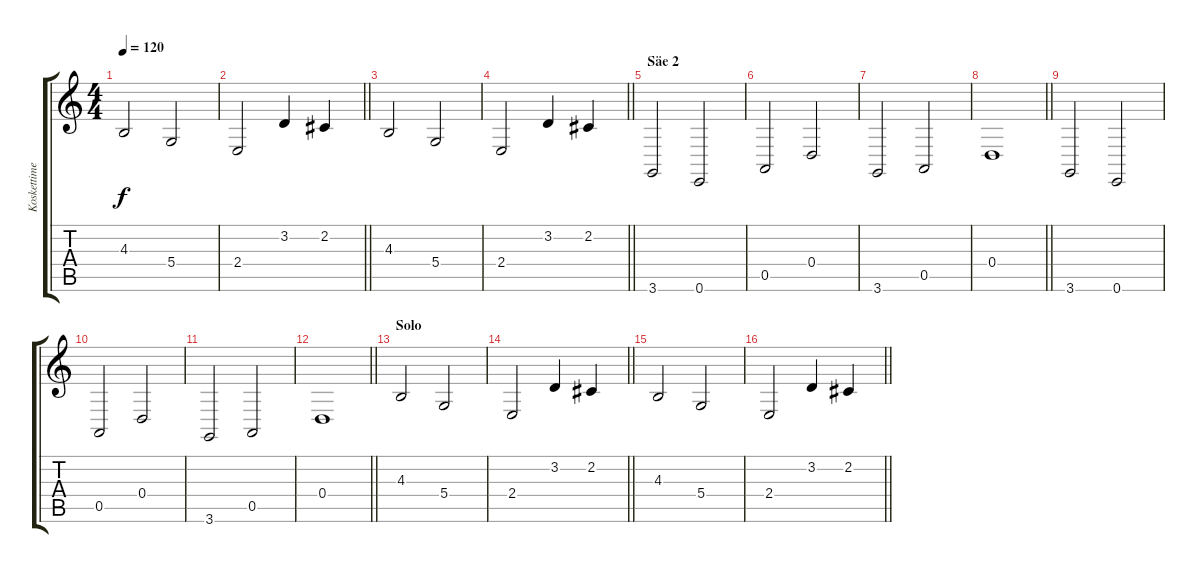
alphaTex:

\track ("Koskettimet" "Koskettime") {instrument synthstrings1}
\staff {score tabs}
\tuning (E4 B3 G3 D3 A2 E2) {hide}
\ts (4 4)
\tempo 120
\clef g2
\ks c
4.3.2{dy f} 5.4.2 |
\barLineRight lightlight
2.4.2 3.2.4 2.2.4 |
4.3.2 5.4.2 |
\barLineRight lightlight
2.4.2 3.2.4 2.2.4 |
\section ("" "Säe 2")
3.6.2 0.6.2 |
0.5.2 0.4.2 |
3.6.2 0.5.2 |
\barLineRight lightlight
0.4.1 |
3.6.2 0.6.2 |
0.5.2 0.4.2 |
3.6.2 0.5.2 |
\barLineRight lightlight
0.4.1 |
\section ("" "Solo")
4.3.2 5.4.2 |
\barLineRight lightlight
2.4.2 3.2.4 2.2.4 |
4.3.2 5.4.2 |
\barLineRight lightlight
2.4.2 3.2.4 2.2.4
